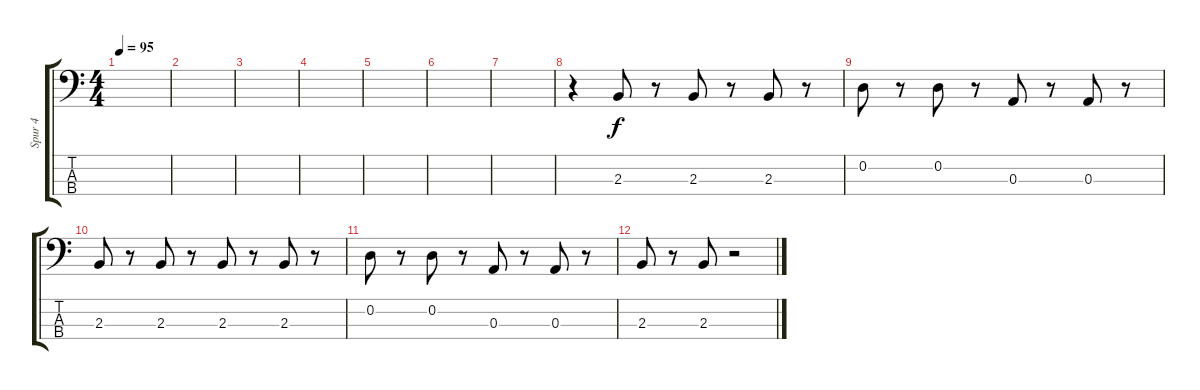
\track ("Spur 4" "Spur 4") {instrument electricbassfinger}
\staff {score tabs}
\tuning (G2 D2 A1 E1) {hide}
\ts (4 4)
\tempo 95
\clef f4
\ks c
|
|
|
|
|
|
|
r.4 2.3.8 r.8 2.3.8 r.8 2.3.8 r.8 |
0.2.8 r.8 0.2.8 r.8 0.3.8 r.8 0.3.8 r.8 |
2.3.8 r.8 2.3.8 r.8 2.3.8 r.8 2.3.8 r.8 |
0.2.8 r.8 0.2.8 r.8 0.3.8 r.8 0.3.8 r.8 |
2.3.8 r.8 2.3.8 r.2
